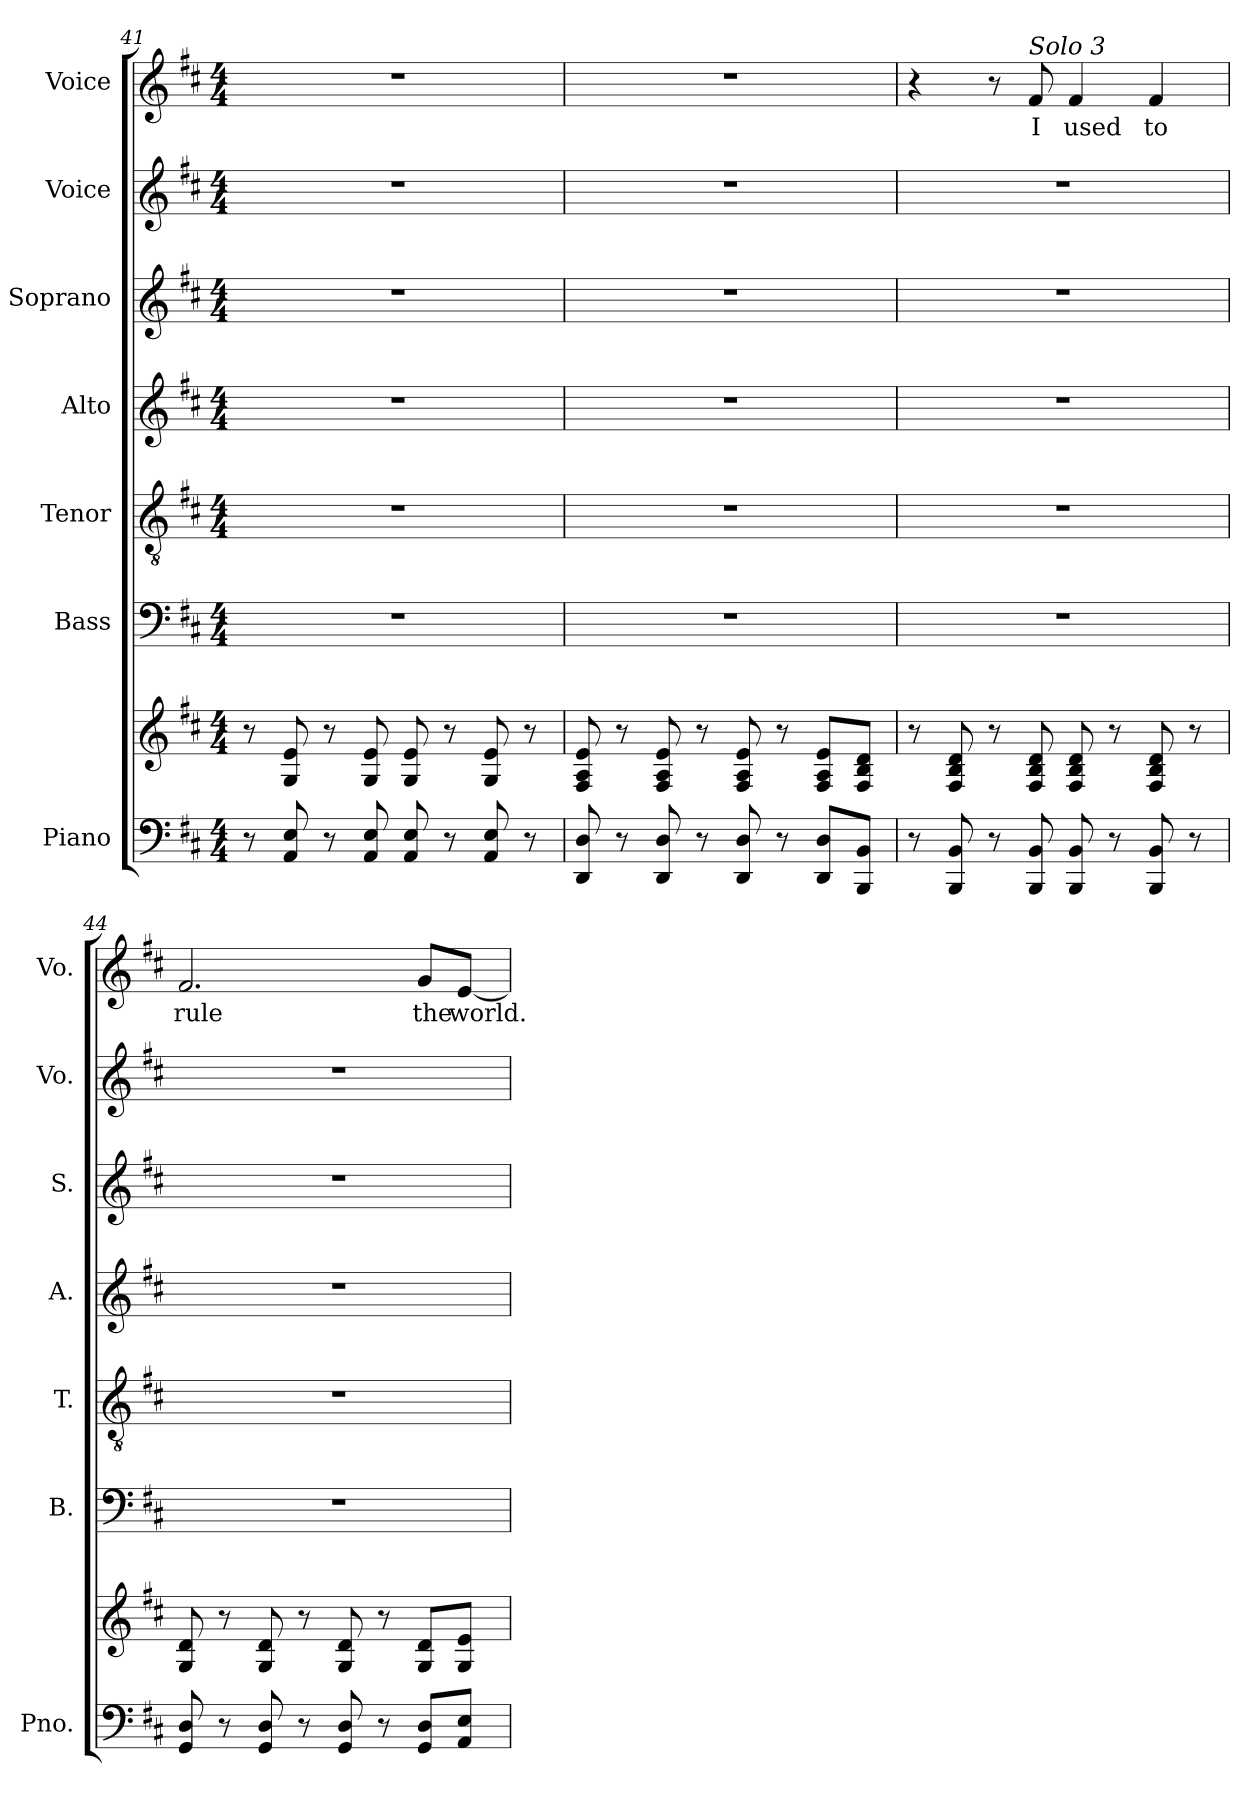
**kern	**kern	**kern	**kern	**kern	**kern	**kern	**kern	**text
*part7	*part7	*part6	*part5	*part4	*part3	*part2	*part1	*part1
*staff8	*staff7	*staff6	*staff5	*staff4	*staff3	*staff2	*staff1	*staff1
*I"Piano	*	*I"Bass	*I"Tenor	*I"Alto	*I"Soprano	*I"Voice	*I"Voice	*
*I'Pno.	*	*I'B.	*I'T.	*I'A.	*I'S.	*I'Vo.	*I'Vo.	*
*clefF4	*clefG2	*clefF4	*clefGv2	*clefG2	*clefG2	*clefG2	*clefG2	*
*k[f#c#]	*k[f#c#]	*k[f#c#]	*k[f#c#]	*k[f#c#]	*k[f#c#]	*k[f#c#]	*k[f#c#]	*
*M4/4	*M4/4	*M4/4	*M4/4	*M4/4	*M4/4	*M4/4	*M4/4	*
=41	=41	=41	=41	=41	=41	=41	=41	=41
8r	8r	1r	1r	1r	1r	1r	1r	.
8AA/ 8E/	8G/ 8e/	.	.	.	.	.	.	.
8r	8r	.	.	.	.	.	.	.
8AA/ 8E/	8G/ 8e/	.	.	.	.	.	.	.
8AA/ 8E/	8G/ 8e/	.	.	.	.	.	.	.
8r	8r	.	.	.	.	.	.	.
8AA/ 8E/	8G/ 8e/	.	.	.	.	.	.	.
8r	8r	.	.	.	.	.	.	.
=42	=42	=42	=42	=42	=42	=42	=42	=42
8DD/ 8D/	8F#/ 8A/ 8e/	1r	1r	1r	1r	1r	1r	.
8r	8r	.	.	.	.	.	.	.
8DD/ 8D/	8F#/ 8A/ 8e/	.	.	.	.	.	.	.
8r	8r	.	.	.	.	.	.	.
8DD/ 8D/	8F#/ 8A/ 8e/	.	.	.	.	.	.	.
8r	8r	.	.	.	.	.	.	.
8DD/ 8D/L	8F#/ 8A/ 8e/L	.	.	.	.	.	.	.
8BBB/ 8BB/J	8F#/ 8B/ 8d/J	.	.	.	.	.	.	.
!!LO:LB:g=z
=43	=43	=43	=43	=43	=43	=43	=43	=43
8r	8r	1r	1r	1r	1r	1r	4r	.
8BBB/ 8BB/	8F#/ 8B/ 8d/	.	.	.	.	.	.	.
8r	8r	.	.	.	.	.	8r	.
!	!	!	!	!	!	!	!LO:TX:a:i:t=Solo 3	!
8BBB/ 8BB/	8F#/ 8B/ 8d/	.	.	.	.	.	8f#/	I
8BBB/ 8BB/	8F#/ 8B/ 8d/	.	.	.	.	.	4f#/	used
8r	8r	.	.	.	.	.	.	.
8BBB/ 8BB/	8F#/ 8B/ 8d/	.	.	.	.	.	4f#/	to
8r	8r	.	.	.	.	.	.	.
=44	=44	=44	=44	=44	=44	=44	=44	=44
8GG/ 8D/	8G/ 8d/	1r	1r	1r	1r	1r	2.f#/	rule
8r	8r	.	.	.	.	.	.	.
8GG/ 8D/	8G/ 8d/	.	.	.	.	.	.	.
8r	8r	.	.	.	.	.	.	.
8GG/ 8D/	8G/ 8d/	.	.	.	.	.	.	.
8r	8r	.	.	.	.	.	.	.
8GG/ 8D/L	8G/ 8d/L	.	.	.	.	.	8g/L	the
8AA/ 8E/J	8G/ 8e/J	.	.	.	.	.	[8e/J	world.
=	=	=	=	=	=	=	=	=
*-	*-	*-	*-	*-	*-	*-	*-	*-
